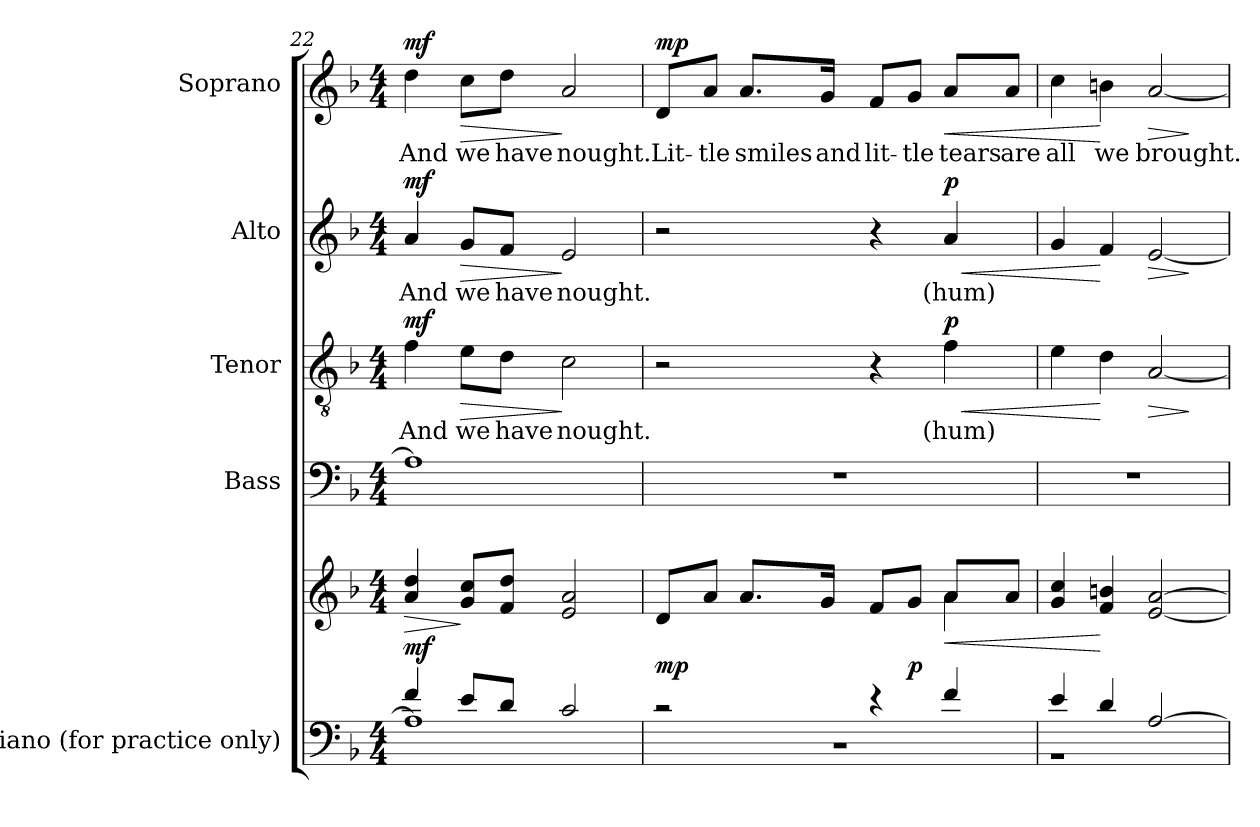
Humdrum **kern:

**kern	**kern	**dynam	**kern	**kern	**text	**dynam	**kern	**text	**dynam	**kern	**text	**dynam
*part5	*part5	*part5	*part4	*part3	*part3	*part3	*part2	*part2	*part2	*part1	*part1	*part1
*staff6	*staff5	*staff5/6	*staff4	*staff3	*staff3	*staff3	*staff2	*staff2	*staff2	*staff1	*staff1	*staff1
*I"Piano (for  practice  only)	*	*	*I"Bass	*I"Tenor	*	*	*I"Alto	*	*	*I"Soprano	*	*
*I'Pno.	*	*	*I'B.	*I'T.	*	*	*I'A.	*	*	*I'S.	*	*
*clefF4	*clefG2	*	*clefF4	*clefGv2	*	*	*clefG2	*	*	*clefG2	*	*
*	*	*	*	*ITrd7c12	*	*	*	*	*	*	*	*
*k[b-]	*k[b-]	*	*k[b-]	*k[b-]	*	*	*k[b-]	*	*	*k[b-]	*	*
*F:	*F:	*	*F:	*F:	*	*	*F:	*	*	*F:	*	*
*M4/4	*M4/4	*	*M4/4	*M4/4	*	*	*M4/4	*	*	*M4/4	*	*
=22	=22	=22	=22	=22	=22	=22	=22	=22	=22	=22	=22	=22
*^	*	*	*	*	*	*	*	*	*	*	*	*
!	!	!	!LO:HP:b	!	!	!	!	!	!	!	!	!	!
!	!	!	!	!	!	!LO:LY:b:color=#000000	!	!	!	!	!	!	!
!	!	!	!	!	!	!	!	!	!LO:LY:b:color=#000000	!	!	!	!
!	!	!	!	!	!	!	!	!	!	!	!	!LO:LY:b:color=#000000	!
4fi/	1Ai]	4ai/ 4ddi	> mf	1Ai]	4Fi\	And	mf	4ai/	And	mf	4ddi\	And	mf
!	!	!	!	!	!	!LO:LY:b:color=#000000	!LO:HP:b	!	!	!	!	!	!
!	!	!	!	!	!	!	!	!	!LO:LY:b:color=#000000	!LO:HP:b	!	!	!
!	!	!	!	!	!	!	!	!	!	!	!	!LO:LY:b:color=#000000	!LO:HP:b
8ei/L	.	8gi/ 8cciL	]	.	8Ei\L	we	>	8gi/L	we	>	8cci\L	we	>
!	!	!	!	!	!	!LO:LY:b:color=#000000	!	!	!	!	!	!	!
!	!	!	!	!	!	!	!	!	!LO:LY:b:color=#000000	!	!	!	!
!	!	!	!	!	!	!	!	!	!	!	!	!LO:LY:b:color=#000000	!
8di/J	.	8fi/ 8ddiJ	.	.	8Di\J	have	.	8fi/J	have	.	8ddi\J	have	.
!	!	!	!	!	!	!LO:LY:b:color=#000000	!	!	!	!	!	!	!
!	!	!	!	!	!	!	!	!	!LO:LY:b:color=#000000	!	!	!	!
!	!	!	!	!	!	!	!	!	!	!	!	!LO:LY:b:color=#000000	!
2ci/	.	2ei/ 2ai	.	.	2Ci\	nought.	]	2ei/	nought.	]	2ai/	nought.	]
!!LO:PB:g=z
=23	=23	=23	=23	=23	=23	=23	=23	=23	=23	=23	=23	=23	=23
*	*	*^	*	*	*	*	*	*	*	*	*	*	*
!	!	!	!	!	!	!	!	!	!	!	!	!	!LO:LY:b:color=#000000	!
2r	1r	8di/L	2.ryy	mp	1r	2r	.	.	2r	.	.	8di/L	Lit-	mp
!	!	!	!	!	!	!	!	!	!	!	!	!	!LO:LY:b:color=#000000	!
.	.	8ai/J	.	.	.	.	.	.	.	.	.	8ai/J	-tle	.
!	!	!	!	!	!	!	!	!	!	!	!	!	!LO:LY:b:color=#000000	!
.	.	8.ai/L	.	.	.	.	.	.	.	.	.	8.ai/L	smiles	.
!	!	!	!	!	!	!	!	!	!	!	!	!	!LO:LY:b:color=#000000	!
.	.	16gi/Jk	.	.	.	.	.	.	.	.	.	16gi/Jk	and	.
!	!	!	!	!	!	!	!	!	!	!	!	!	!LO:LY:b:color=#000000	!
4r	.	8fi/L	.	.	.	4r	.	.	4r	.	.	8fi/L	lit-	.
!	!	!	!	!	!	!	!	!	!	!	!	!	!LO:LY:b:color=#000000	!
.	.	8gi/J	.	p	.	.	.	.	.	.	.	8gi/J	-tle	.
!	!	!	!	!LO:HP:b	!	!	!	!	!	!	!	!	!	!
!	!	!	!	!	!	!	!LO:LY:b:color=#000000	!LO:HP:b	!	!	!	!	!	!
!	!	!	!	!	!	!	!	!	!	!LO:LY:b:color=#000000	!LO:HP:b	!	!	!
!	!	!	!	!	!	!	!	!	!	!	!	!	!LO:LY:b:color=#000000	!LO:HP:b
4fi/	.	8ai/L	4ai\	<	.	4Fi\	(hum)	< p	4ai/	(hum)	< p	8ai/L	tears	<
!	!	!	!	!	!	!	!	!	!	!	!	!	!LO:LY:b:color=#000000	!
.	.	8ai/J	.	.	.	.	.	.	.	.	.	8ai/J	are	.
*	*	*v	*v	*	*	*	*	*	*	*	*	*	*	*
=24	=24	=24	=24	=24	=24	=24	=24	=24	=24	=24	=24	=24	=24
!	!	!	!	!	!	!	!	!	!	!	!	!LO:LY:b:color=#000000	!
4ei/	1r	4gi/ 4cci	.	1r	4Ei\	.	.	4gi/	.	.	4cci\	all	.
!	!	!	!	!	!	!	!	!	!	!	!	!LO:LY:b:color=#000000	!
4di/	.	4fi/ 4bni	[	.	4Di\	.	[	4fi/	.	[	4bni\	we	[
!	!	!	!	!	!	!	!LO:HP:b	!	!	!LO:HP:b	!	!	!
!	!	!	!	!	!	!	!	!	!	!	!	!LO:LY:b:color=#000000	!LO:HP:b
[>2Ai/	.	[<2ei/ [>2ai	.	.	[<2AAi/	.	>	[<2ei/	.	>	[<2ai/	brought.	>
*v	*v	*	*	*	*	*	*	*	*	*	*	*	*
.	.	.	.	.	.	]	.	.	]	.	.	]
=	=	=	=	=	=	=	=	=	=	=	=	=
*-	*-	*-	*-	*-	*-	*-	*-	*-	*-	*-	*-	*-
